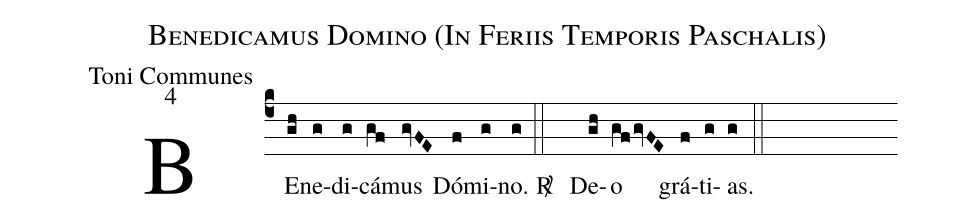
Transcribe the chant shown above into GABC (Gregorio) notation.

name:Benedicamus Domino (In Feriis Temporis Paschalis);
office-part:Toni Communes;
mode:4;
%%
(c4) BE(gh)ne(g)di(g)cá(gf)mus(gvFE) Dó(f)mi(g)no.(g) (::)
<sp>R/</sp> () De(gh)o(gfgvFE)  grá(f)ti(g)as.(g) (::)
